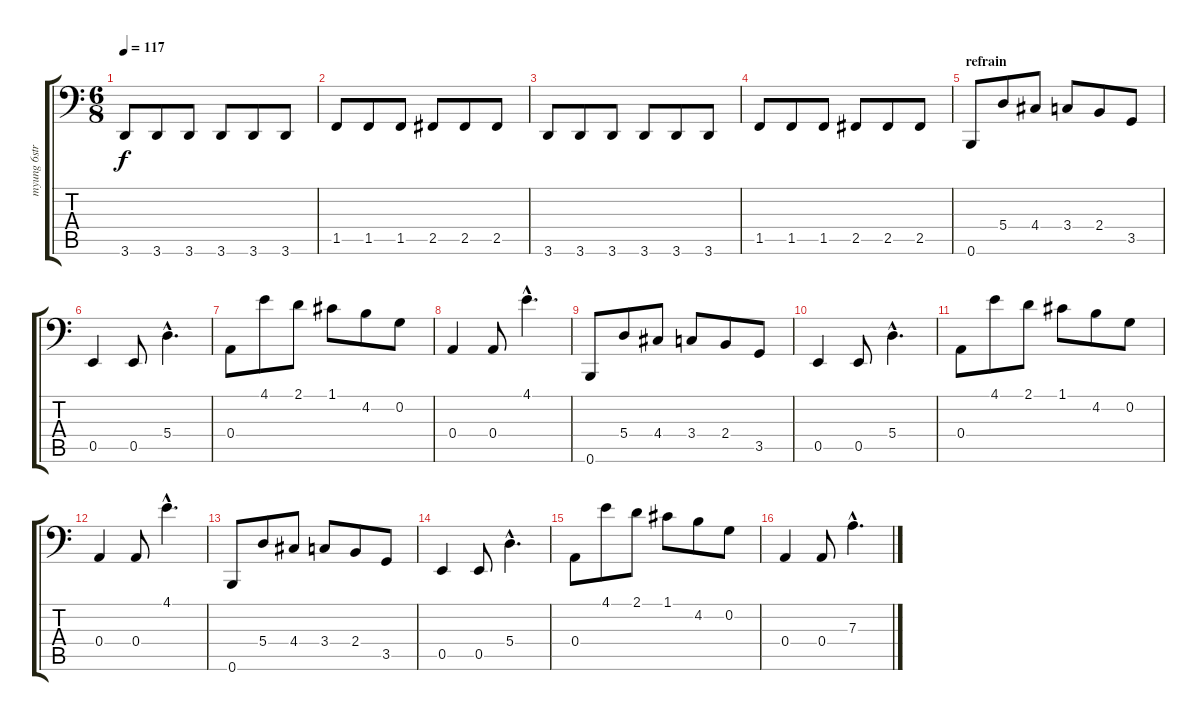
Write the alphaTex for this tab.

\track ("myung 6str." "myung 6str") {instrument electricbasspick}
\staff {score tabs}
\tuning (C3 G2 D2 A1 E1 B0) {hide}
\ts (6 8)
\tempo 117
\clef f4
\ks c
3.6.8{dy f} 3.6.8 3.6.8 3.6.8 3.6.8 3.6.8 |
1.5.8 1.5.8 1.5.8 2.5.8 2.5.8 2.5.8 |
3.6.8 3.6.8 3.6.8 3.6.8 3.6.8 3.6.8 |
1.5.8 1.5.8 1.5.8 2.5.8 2.5.8 2.5.8 |
\section ("" "refrain")
0.6.8 5.4.8 4.4.8 3.4.8 2.4.8 3.5.8 |
0.5.4 0.5.8 5.4{hac}.4{d} |
0.4.8 4.1.8 2.1.8 1.1.8 4.2.8 0.2.8 |
0.4.4 0.4.8 4.1{hac}.4{d} |
0.6.8 5.4.8 4.4.8 3.4.8 2.4.8 3.5.8 |
0.5.4 0.5.8 5.4{hac}.4{d} |
0.4.8 4.1.8 2.1.8 1.1.8 4.2.8 0.2.8 |
0.4.4 0.4.8 4.1{hac}.4{d} |
0.6.8 5.4.8 4.4.8 3.4.8 2.4.8 3.5.8 |
0.5.4 0.5.8 5.4{hac}.4{d} |
0.4.8 4.1.8 2.1.8 1.1.8 4.2.8 0.2.8 |
0.4.4 0.4.8 7.3{hac}.4{d}
